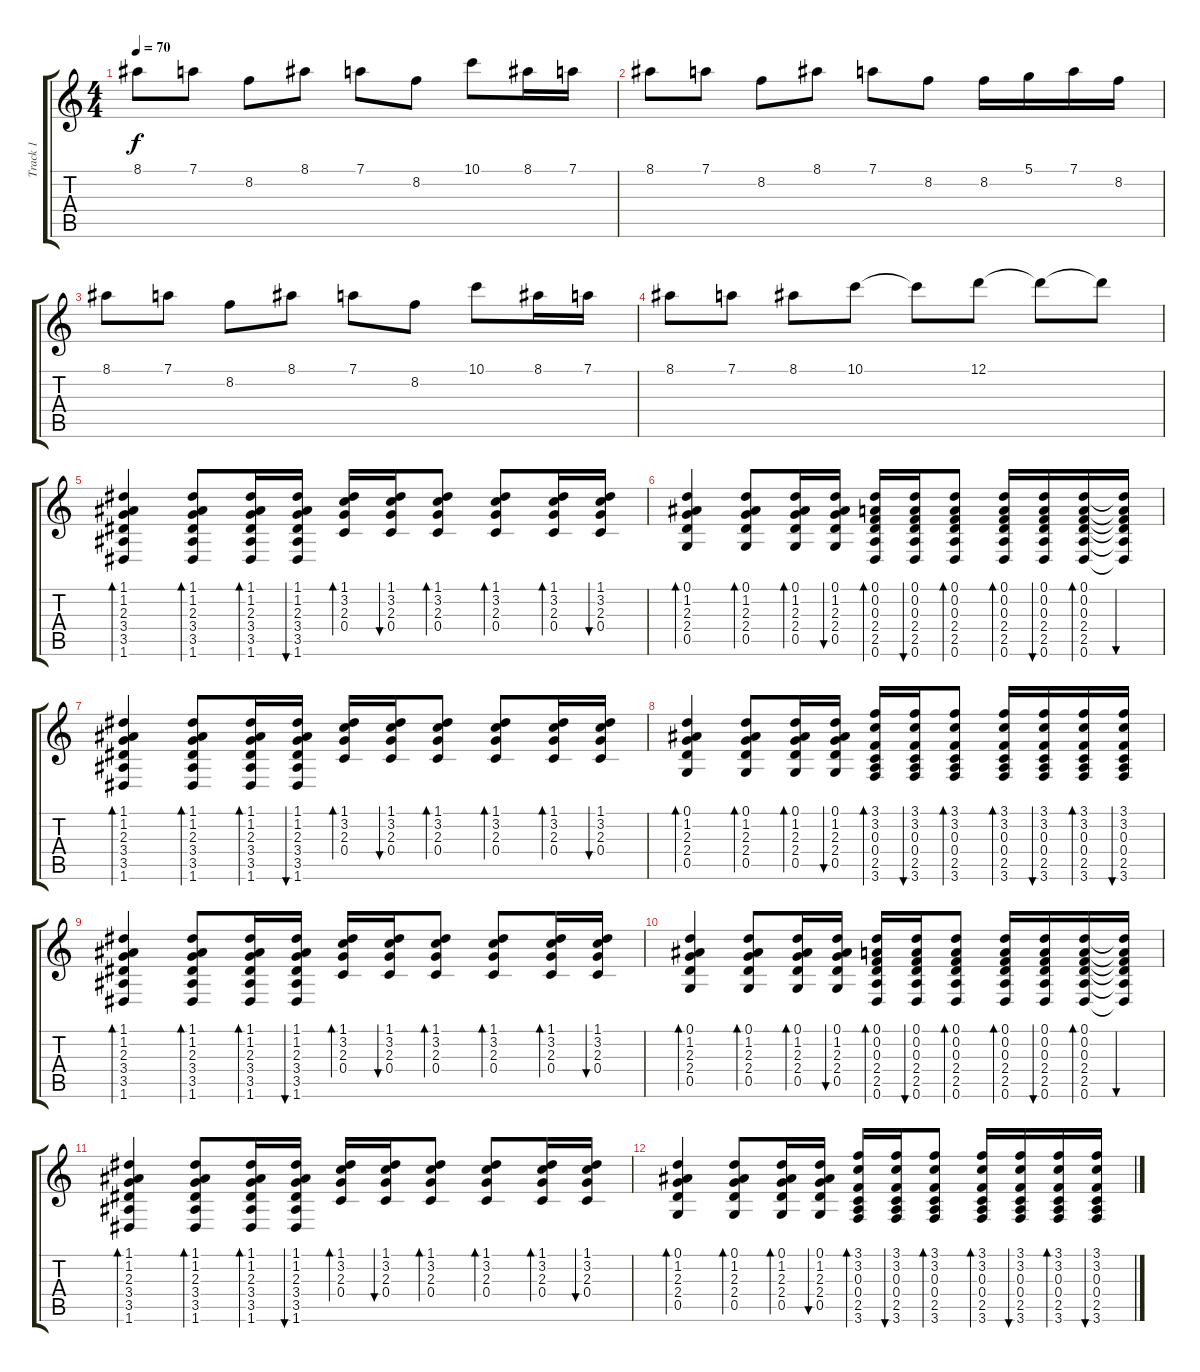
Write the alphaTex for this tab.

\track ("Track 1" "Track 1") {instrument acousticguitarsteel}
\staff {score tabs}
\tuning (D4 A3 F3 C3 G2 D2) {hide}
\ts (4 4)
\tempo 70
\clef g2
\ks c
8.1.8{dy f} 7.1.8 8.2.8 8.1.8 7.1.8 8.2.8 10.1.8 8.1.16 7.1.16 |
8.1.8 7.1.8 8.2.8 8.1.8 7.1.8 8.2.8 8.2.16 5.1.16 7.1.16 8.2.16 |
8.1.8 7.1.8 8.2.8 8.1.8 7.1.8 8.2.8 10.1.8 8.1.16 7.1.16 |
8.1.8 7.1.8 8.1.8 10.1.8 10.1{t}.8 12.1.8 12.1{t}.8 12.1{t}.8 |
(1.1 1.2 2.3 3.4 3.5 1.6).4{bd 30 instrument acousticguitarsteel} (1.1 1.2 2.3 3.4 3.5 1.6).8{bd 30} (1.1 1.2 2.3 3.4 3.5 1.6).16{bd 30} (1.1 1.2 2.3 3.4 3.5 1.6).16{bu 30} (1.1 3.2 2.3 0.4).16{bd 30} (1.1 3.2 2.3 0.4).16{bu 30} (1.1 3.2 2.3 0.4).8{bd 30} (1.1 3.2 2.3 0.4).8{bd 30} (1.1 3.2 2.3 0.4).16{bd 30} (1.1 3.2 2.3 0.4).16{bu 30} |
(0.1 1.2 2.3 2.4 0.5).4{bd 30} (0.1 1.2 2.3 2.4 0.5).8{bd 30} (0.1 1.2 2.3 2.4 0.5).16{bd 30} (0.1 1.2 2.3 2.4 0.5).16{bu 30} (0.1 0.2 0.3 2.4 2.5 0.6).16{bd 30} (0.1 0.2 0.3 2.4 2.5 0.6).16{bu 30} (0.1 0.2 0.3 2.4 2.5 0.6).8{bd 30} (0.1 0.2 0.3 2.4 2.5 0.6).16{bd 30} (0.1 0.2 0.3 2.4 2.5 0.6).16{bu 30} (0.1 0.2 0.3 2.4 2.5 0.6).16{bd 30} (0.1{t} 0.2{t} 0.3{t} 2.4{t} 2.5{t} 0.6{t}).16{bu 30} |
(1.1 1.2 2.3 3.4 3.5 1.6).4{bd 30} (1.1 1.2 2.3 3.4 3.5 1.6).8{bd 30} (1.1 1.2 2.3 3.4 3.5 1.6).16{bd 30} (1.1 1.2 2.3 3.4 3.5 1.6).16{bu 30} (1.1 3.2 2.3 0.4).16{bd 30} (1.1 3.2 2.3 0.4).16{bu 30} (1.1 3.2 2.3 0.4).8{bd 30} (1.1 3.2 2.3 0.4).8{bd 30} (1.1 3.2 2.3 0.4).16{bd 30} (1.1 3.2 2.3 0.4).16{bu 30} |
(0.1 1.2 2.3 2.4 0.5).4{bd 30} (0.1 1.2 2.3 2.4 0.5).8{bd 30} (0.1 1.2 2.3 2.4 0.5).16{bd 30} (0.1 1.2 2.3 2.4 0.5).16{bu 30} (3.1 3.2 0.3 0.4 2.5 3.6).16{bd 30} (3.1 3.2 0.3 0.4 2.5 3.6).16{bu 30} (3.1 3.2 0.3 0.4 2.5 3.6).8{bd 30} (3.1 3.2 0.3 0.4 2.5 3.6).16{bd 30} (3.1 3.2 0.3 0.4 2.5 3.6).16{bu 30} (3.1 3.2 0.3 0.4 2.5 3.6).16{bd 30} (3.1 3.2 0.3 0.4 2.5 3.6).16{bu 30} |
(1.1 1.2 2.3 3.4 3.5 1.6).4{bd 30 instrument acousticguitarsteel} (1.1 1.2 2.3 3.4 3.5 1.6).8{bd 30} (1.1 1.2 2.3 3.4 3.5 1.6).16{bd 30} (1.1 1.2 2.3 3.4 3.5 1.6).16{bu 30} (1.1 3.2 2.3 0.4).16{bd 30} (1.1 3.2 2.3 0.4).16{bu 30} (1.1 3.2 2.3 0.4).8{bd 30} (1.1 3.2 2.3 0.4).8{bd 30} (1.1 3.2 2.3 0.4).16{bd 30} (1.1 3.2 2.3 0.4).16{bu 30} |
(0.1 1.2 2.3 2.4 0.5).4{bd 30} (0.1 1.2 2.3 2.4 0.5).8{bd 30} (0.1 1.2 2.3 2.4 0.5).16{bd 30} (0.1 1.2 2.3 2.4 0.5).16{bu 30} (0.1 0.2 0.3 2.4 2.5 0.6).16{bd 30} (0.1 0.2 0.3 2.4 2.5 0.6).16{bu 30} (0.1 0.2 0.3 2.4 2.5 0.6).8{bd 30} (0.1 0.2 0.3 2.4 2.5 0.6).16{bd 30} (0.1 0.2 0.3 2.4 2.5 0.6).16{bu 30} (0.1 0.2 0.3 2.4 2.5 0.6).16{bd 30} (0.1{t} 0.2{t} 0.3{t} 2.4{t} 2.5{t} 0.6{t}).16{bu 30} |
(1.1 1.2 2.3 3.4 3.5 1.6).4{bd 30} (1.1 1.2 2.3 3.4 3.5 1.6).8{bd 30} (1.1 1.2 2.3 3.4 3.5 1.6).16{bd 30} (1.1 1.2 2.3 3.4 3.5 1.6).16{bu 30} (1.1 3.2 2.3 0.4).16{bd 30} (1.1 3.2 2.3 0.4).16{bu 30} (1.1 3.2 2.3 0.4).8{bd 30} (1.1 3.2 2.3 0.4).8{bd 30} (1.1 3.2 2.3 0.4).16{bd 30} (1.1 3.2 2.3 0.4).16{bu 30} |
(0.1 1.2 2.3 2.4 0.5).4{bd 30} (0.1 1.2 2.3 2.4 0.5).8{bd 30} (0.1 1.2 2.3 2.4 0.5).16{bd 30} (0.1 1.2 2.3 2.4 0.5).16{bu 30} (3.1 3.2 0.3 0.4 2.5 3.6).16{bd 30} (3.1 3.2 0.3 0.4 2.5 3.6).16{bu 30} (3.1 3.2 0.3 0.4 2.5 3.6).8{bd 30} (3.1 3.2 0.3 0.4 2.5 3.6).16{bd 30} (3.1 3.2 0.3 0.4 2.5 3.6).16{bu 30} (3.1 3.2 0.3 0.4 2.5 3.6).16{bd 30} (3.1 3.2 0.3 0.4 2.5 3.6).16{bu 30}
